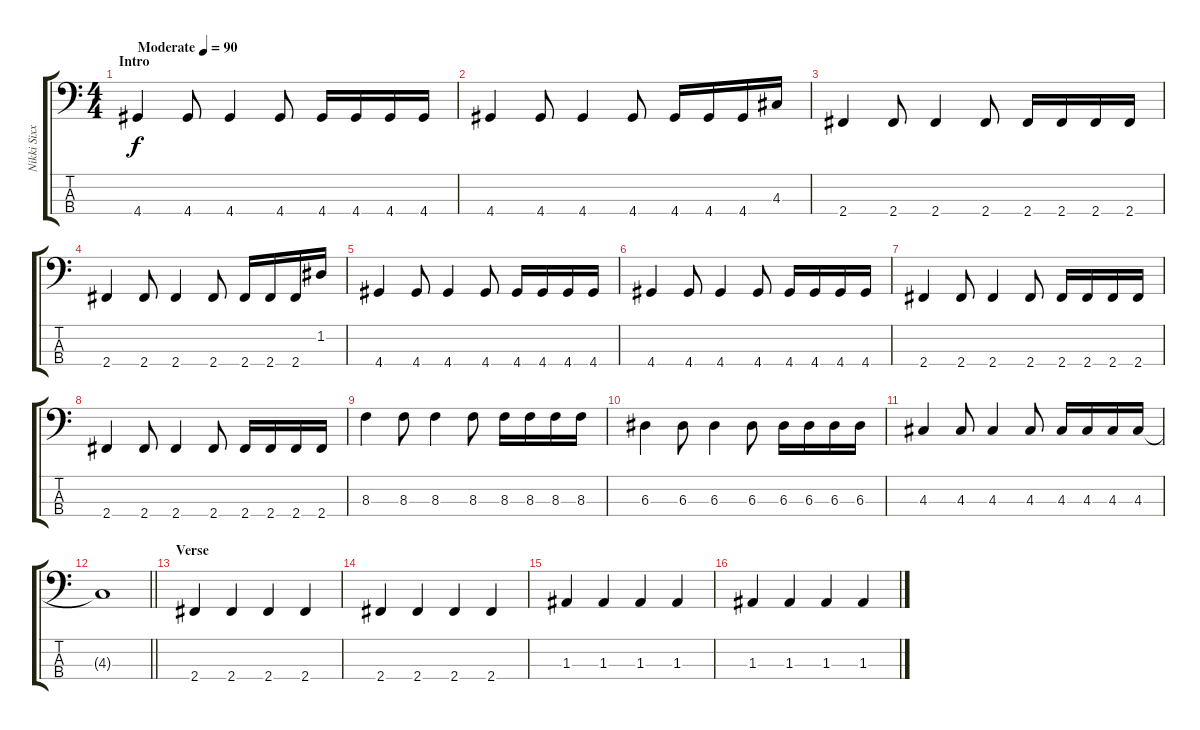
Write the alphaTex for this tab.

\track ("Nikki Sixx" "Nikki Sixx") {instrument electricbassfinger}
\staff {score tabs}
\tuning (G2 D2 A1 E1) {hide}
\ts (4 4)
\section ("" "Intro")
\tempo (90 "Moderate")
\clef f4
\ks c
4.4.4{dy f instrument electricbassfinger} 4.4.8 4.4.4 4.4.8 4.4.16 4.4.16 4.4.16 4.4.16 |
4.4.4 4.4.8 4.4.4 4.4.8 4.4.16 4.4.16 4.4.16 4.3.16 |
2.4.4 2.4.8 2.4.4 2.4.8 2.4.16 2.4.16 2.4.16 2.4.16 |
2.4.4 2.4.8 2.4.4 2.4.8 2.4.16 2.4.16 2.4.16 1.2.16 |
4.4.4 4.4.8 4.4.4 4.4.8 4.4.16 4.4.16 4.4.16 4.4.16 |
4.4.4 4.4.8 4.4.4 4.4.8 4.4.16 4.4.16 4.4.16 4.4.16 |
2.4.4 2.4.8 2.4.4 2.4.8 2.4.16 2.4.16 2.4.16 2.4.16 |
2.4.4 2.4.8 2.4.4 2.4.8 2.4.16 2.4.16 2.4.16 2.4.16 |
8.3.4 8.3.8 8.3.4 8.3.8 8.3.16 8.3.16 8.3.16 8.3.16 |
6.3.4 6.3.8 6.3.4 6.3.8 6.3.16 6.3.16 6.3.16 6.3.16 |
4.3.4 4.3.8 4.3.4 4.3.8 4.3.16 4.3.16 4.3.16 4.3.16 |
\barLineRight lightlight
4.3{t}.1 |
\section ("" "Verse")
2.4.4 2.4.4 2.4.4 2.4.4 |
2.4.4 2.4.4 2.4.4 2.4.4 |
1.3.4 1.3.4 1.3.4 1.3.4 |
1.3.4 1.3.4 1.3.4 1.3.4
